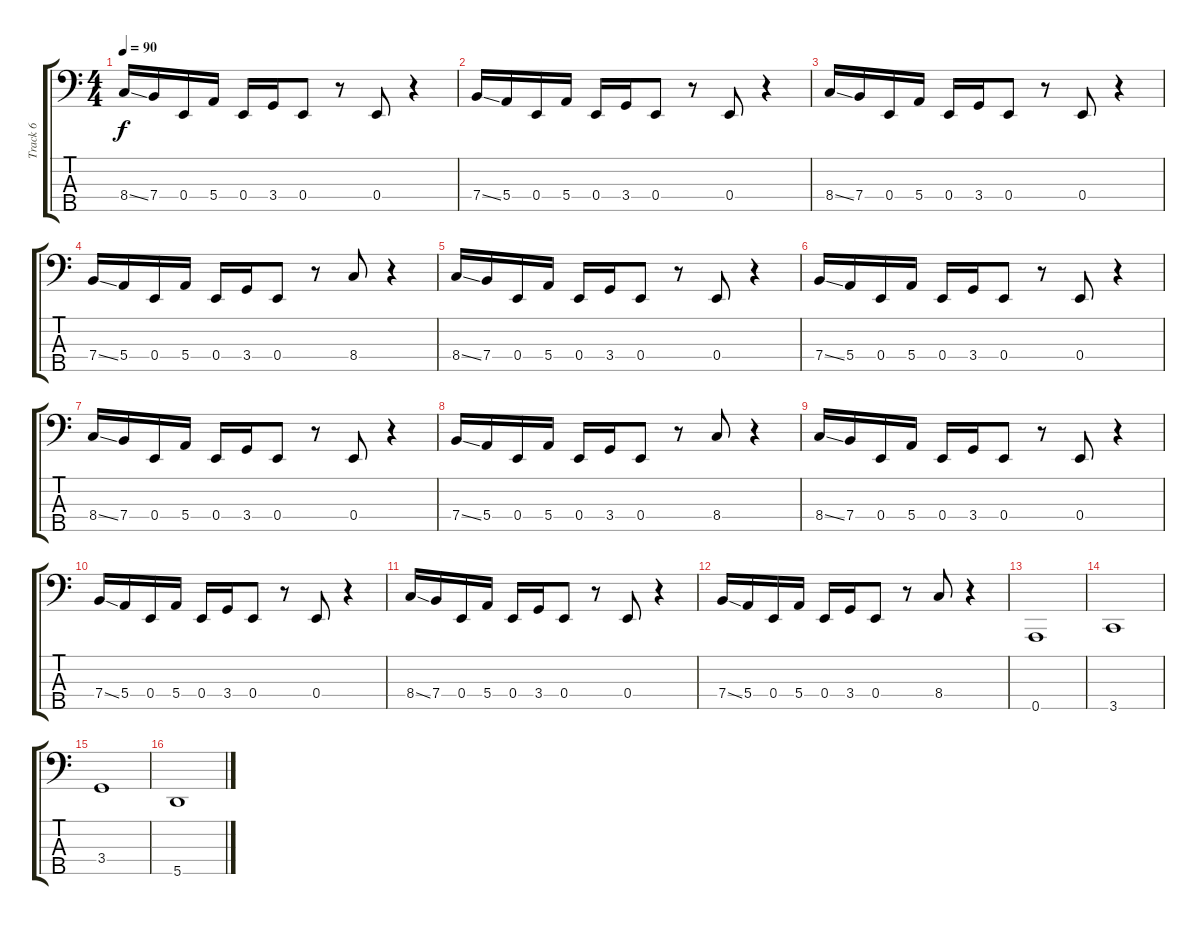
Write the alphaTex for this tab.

\track ("Track 6" "Track 6") {instrument electricbassfinger}
\staff {score tabs}
\tuning (G2 D2 A1 E1 A0) {hide}
\ts (4 4)
\tempo 90
\clef f4
\ks c
8.4{ss}.16{dy f} 7.4.16 0.4.16 5.4.16 0.4.16 3.4.16 0.4.8 r.8 0.4.8 r.4 |
7.4{ss}.16 5.4.16 0.4.16 5.4.16 0.4.16 3.4.16 0.4.8 r.8 0.4.8 r.4 |
8.4{ss}.16 7.4.16 0.4.16 5.4.16 0.4.16 3.4.16 0.4.8 r.8 0.4.8 r.4 |
7.4{ss}.16 5.4.16 0.4.16 5.4.16 0.4.16 3.4.16 0.4.8 r.8 8.4.8 r.4 |
8.4{ss}.16 7.4.16 0.4.16 5.4.16 0.4.16 3.4.16 0.4.8 r.8 0.4.8 r.4 |
7.4{ss}.16 5.4.16 0.4.16 5.4.16 0.4.16 3.4.16 0.4.8 r.8 0.4.8 r.4 |
8.4{ss}.16 7.4.16 0.4.16 5.4.16 0.4.16 3.4.16 0.4.8 r.8 0.4.8 r.4 |
7.4{ss}.16 5.4.16 0.4.16 5.4.16 0.4.16 3.4.16 0.4.8 r.8 8.4.8 r.4 |
8.4{ss}.16 7.4.16 0.4.16 5.4.16 0.4.16 3.4.16 0.4.8 r.8 0.4.8 r.4 |
7.4{ss}.16 5.4.16 0.4.16 5.4.16 0.4.16 3.4.16 0.4.8 r.8 0.4.8 r.4 |
8.4{ss}.16 7.4.16 0.4.16 5.4.16 0.4.16 3.4.16 0.4.8 r.8 0.4.8 r.4 |
7.4{ss}.16 5.4.16 0.4.16 5.4.16 0.4.16 3.4.16 0.4.8 r.8 8.4.8 r.4 |
0.5.1 |
3.5.1 |
3.4.1 |
5.5.1
